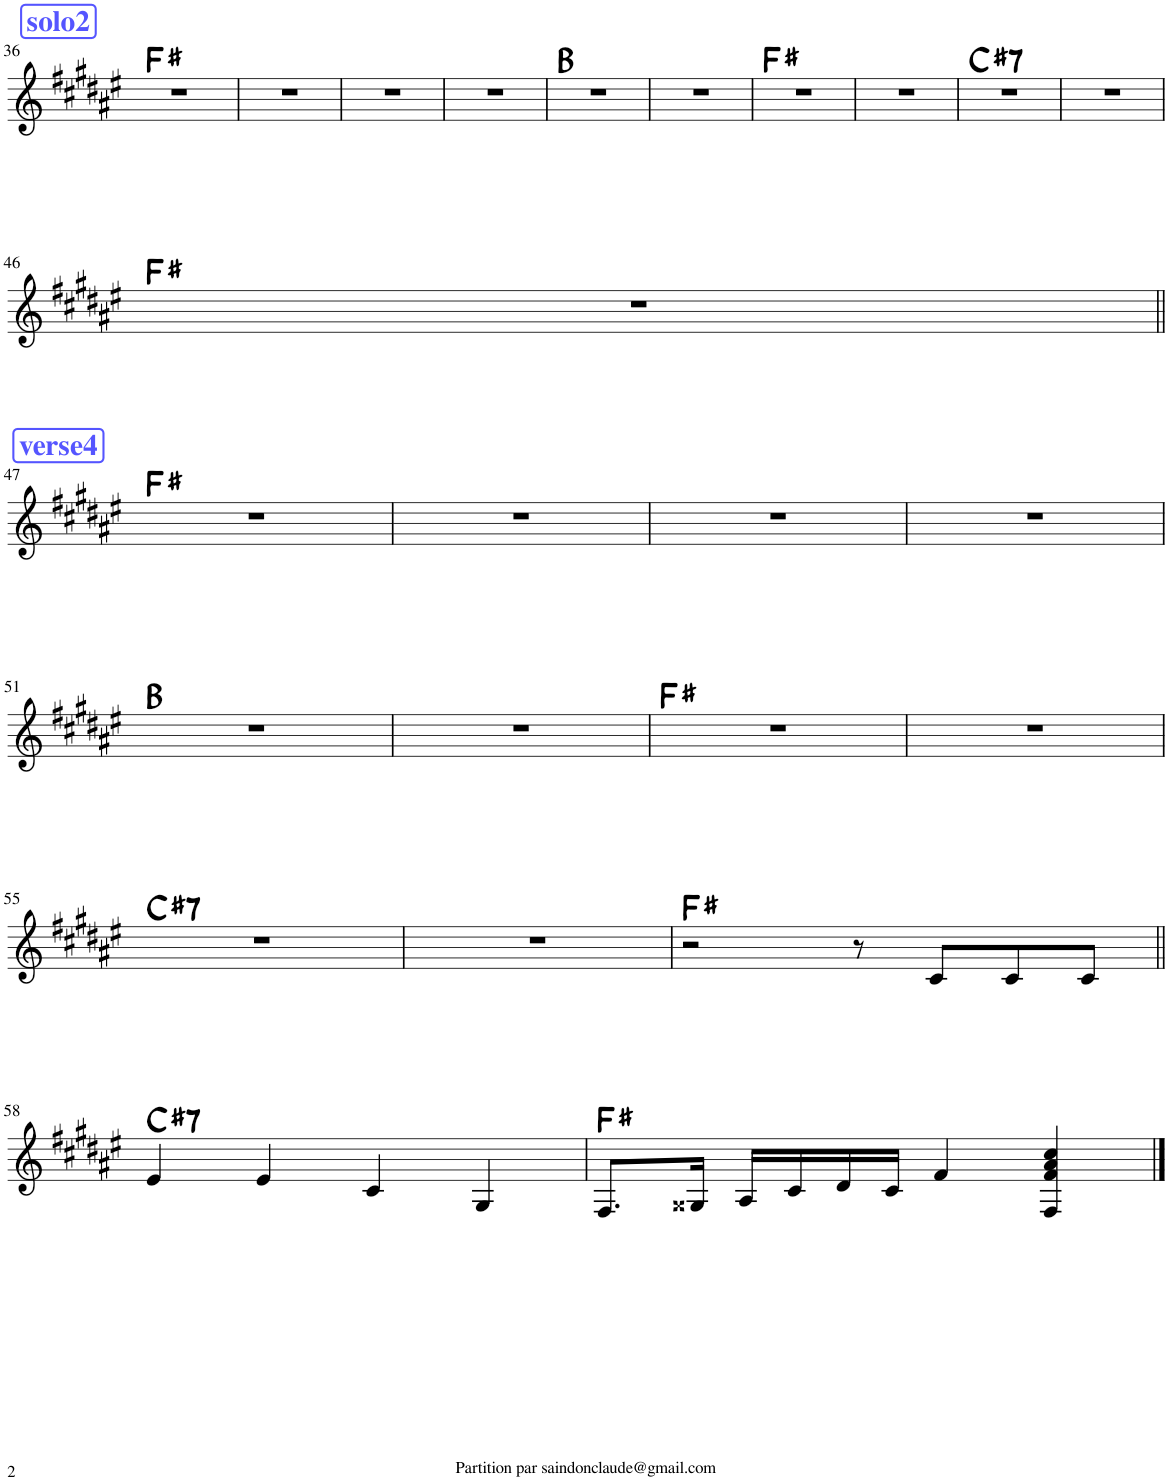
**kern	**harte
*part1	*part1
*staff1	*
*I"Piano	*
*I'Pno.	*
!!LO:PB:g=z
*clefG2	*
*k[f#c#g#d#a#e#]	*
*M4/4	*
!!LO:REH:place=s1:a:B:cj:color=#5555FF:fs=14:t=solo2
=36	=36
1r	F#:maj
=37	=37
1r	.
=38	=38
1r	.
=39	=39
1r	.
=40	=40
1r	B:maj
=41	=41
1r	.
=42	=42
1r	F#:maj
=43	=43
1r	.
=44	=44
!	!LO:H:kt=7
1r	C#:7
=45	=45
1r	.
!!LO:LB:g=z
=46	=46
1r	F#:maj
!!LO:LB:g=z
!!LO:REH:place=s1:a:B:cj:color=#5555FF:fs=14:t=verse4
=47||	=47||
1r	F#:maj
=48	=48
1r	.
=49	=49
1r	.
=50	=50
1r	.
!!LO:LB:g=z
=51	=51
1r	B:maj
=52	=52
1r	.
=53	=53
1r	F#:maj
=54	=54
1r	.
!!LO:LB:g=z
=55	=55
!	!LO:H:kt=7
1r	C#:7
=56	=56
1r	.
=57	=57
2r	F#:maj
8r	.
8c#/L	.
8c#/	.
8c#/J	.
!!LO:LB:g=z
=58||	=58||
!	!LO:H:kt=7
4e#/	C#:7
4e#/	.
4c#/	.
4G#/	.
=59	=59
8.F#/L	F#:maj
16G##X/Jk	.
16A#/LL	.
16c#/	.
16d#/	.
16c#/JJ	.
4f#/	.
4F#/ 4f#/ 4a#/ 4cc#/	.
==	==
*-	*-
